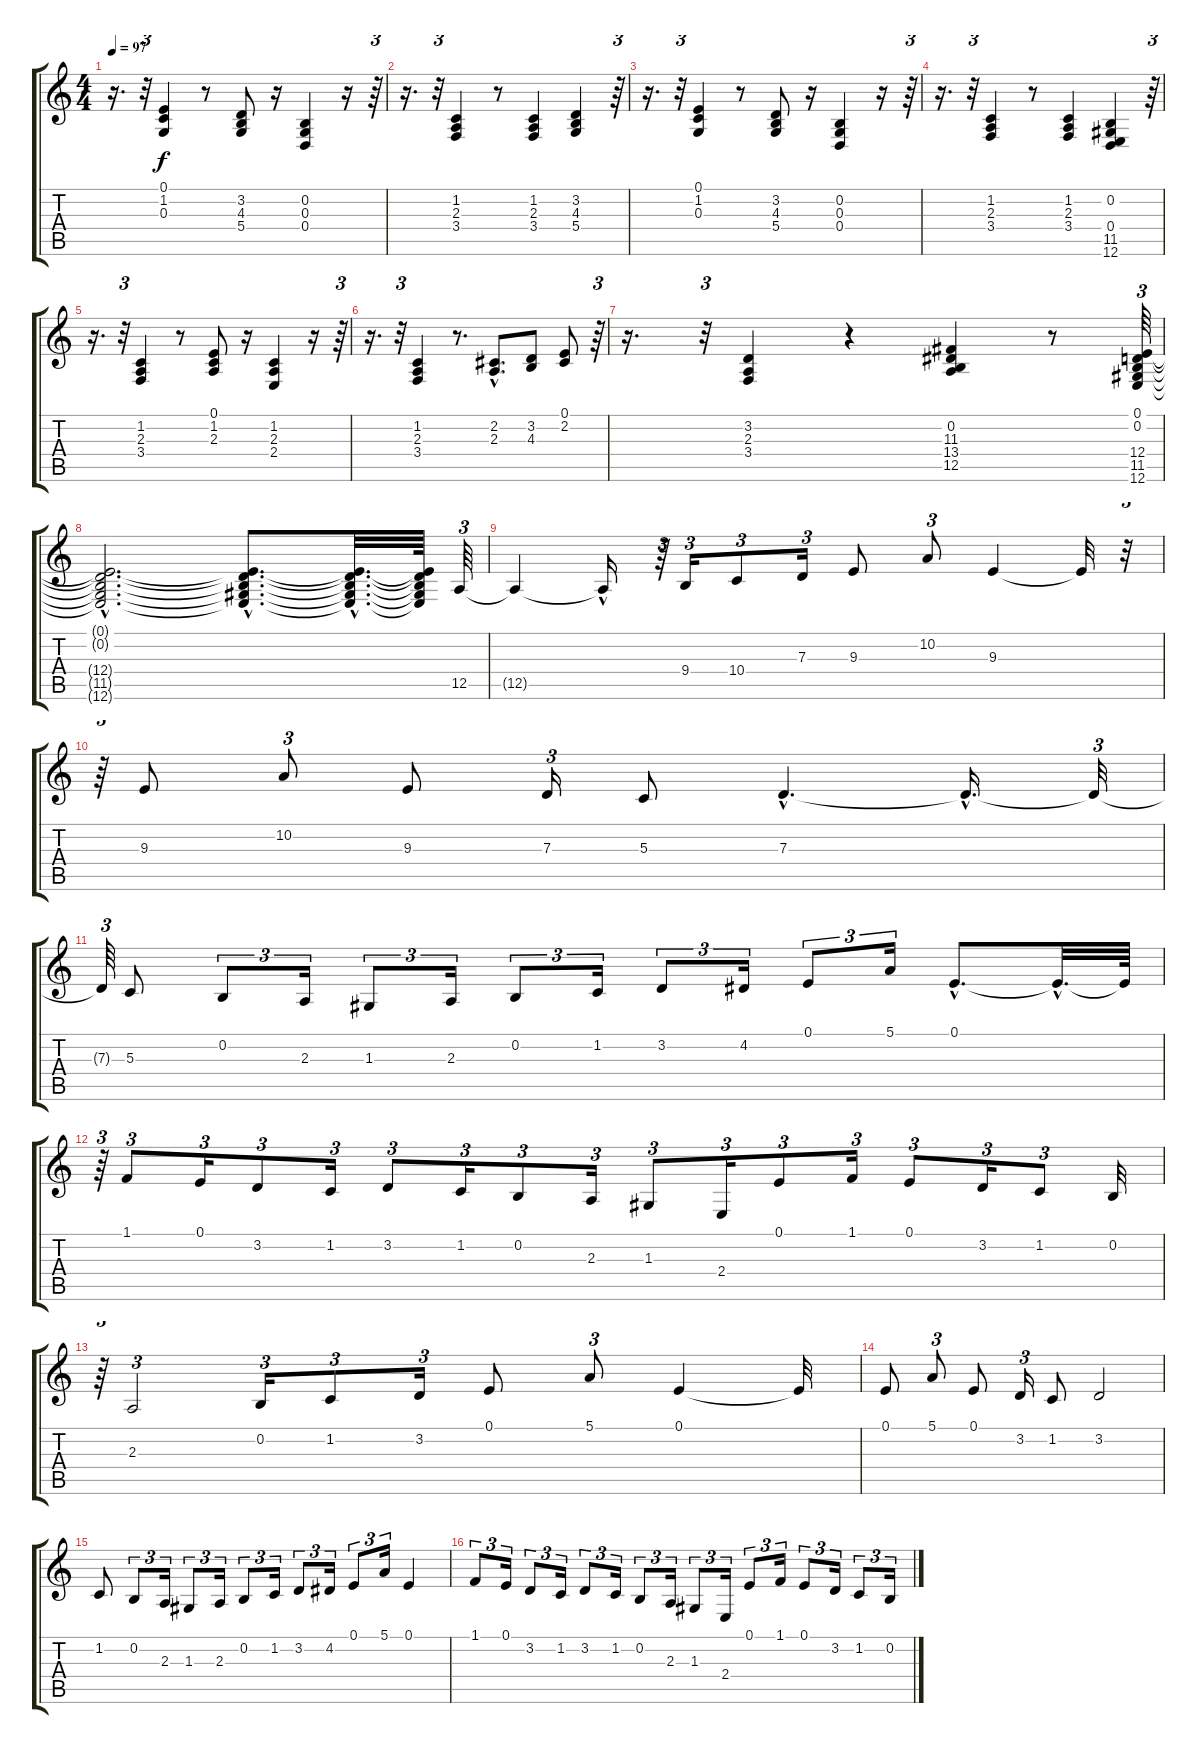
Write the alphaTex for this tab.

\track "" {instrument accordion}
\staff {score tabs}
\tuning (E4 B3 G3 D3 A2 E2) {hide}
\ts (4 4)
\tempo 97
\clef g2
\ks c
r.16{d dy f} r.32{tu (3 2)} (0.1 1.2 0.3).4 r.8 (3.2 4.3 5.4).8 r.16 (0.2 0.3 0.4).4 r.16 r.64{tu (3 2)} |
r.16{d} r.32{tu (3 2)} (1.2 2.3 3.4).4 r.8 (1.2 2.3 3.4).4 (3.2 4.3 5.4).4 r.64{tu (3 2)} |
r.16{d} r.32{tu (3 2)} (0.1 1.2 0.3).4 r.8 (3.2 4.3 5.4).8 r.16 (0.2 0.3 0.4).4 r.16 r.64{tu (3 2)} |
r.16{d} r.32{tu (3 2)} (1.2 2.3 3.4).4 r.8 (1.2 2.3 3.4).4 (0.2 0.4 11.5 12.6).4 r.64{tu (3 2)} |
r.16{d} r.32{tu (3 2)} (1.2 2.3 3.4).4 r.8 (0.1 1.2 2.3).8 r.16 (1.2 2.3 2.4).4 r.16 r.64{tu (3 2)} |
r.16{d} r.32{tu (3 2)} (1.2 2.3 3.4).4 r.8{d} (2.2{hac} 2.3).8{d} (3.2 4.3).8 (0.1 2.2).8 r.64{tu (3 2)} |
r.16{d} r.32{tu (3 2)} (3.2 2.3 3.4).4 r.4 (0.2 11.3 13.4 12.5).4 r.8 (0.1 0.2 12.4 11.5 12.6).64{tu (3 2)} |
(0.1{hac t} 0.2{hac t} 12.4{hac t} 11.5{hac t} 12.6{hac t}).2{d} (0.1{hac t} 0.2{hac t} 12.4{hac t} 11.5{hac t} 12.6{hac t}).8{d} (0.1{hac t} 0.2{hac t} 12.4{hac t} 11.5{hac t} 12.6{hac t}).32{d} (0.1{t} 0.2{t} 12.4{t} 11.5{t} 12.6{t}).64 12.5.64{tu (3 2)} |
12.5{t}.4 12.5{hac t}.16 r.64{tu (3 2)} 9.4.16{tu (3 2)} 10.4.8{tu (3 2)} 7.3.16{tu (3 2)} 9.3.8 10.2.8{tu (3 2)} 9.3.4 9.3{t}.32 r.32{tu (3 2)} |
r.64{tu (3 2)} 9.3.8 10.2.8{tu (3 2)} 9.3.8 7.3.16{tu (3 2)} 5.3.8 7.3{hac}.4{d} 7.3{hac t}.16{d} 7.3{t}.32{tu (3 2)} |
7.3{t}.64{tu (3 2)} 5.3.8 0.2.8{tu (3 2)} 2.3.16{tu (3 2)} 1.3.8{tu (3 2)} 2.3.16{tu (3 2)} 0.2.8{tu (3 2)} 1.2.16{tu (3 2)} 3.2.8{tu (3 2)} 4.2.16{tu (3 2)} 0.1.8{tu (3 2)} 5.1.16{tu (3 2)} 0.1{hac}.8{d} 0.1{hac t}.32{d} 0.1{t}.64 |
r.64{tu (3 2)} 1.1.8{tu (3 2)} 0.1.16{tu (3 2)} 3.2.8{tu (3 2)} 1.2.16{tu (3 2)} 3.2.8{tu (3 2)} 1.2.16{tu (3 2)} 0.2.8{tu (3 2)} 2.3.16{tu (3 2)} 1.3.8{tu (3 2)} 2.4.16{tu (3 2)} 0.1.8{tu (3 2)} 1.1.16{tu (3 2)} 0.1.8{tu (3 2)} 3.2.16{tu (3 2)} 1.2.8{tu (3 2)} 0.2.32 |
r.64{tu (3 2)} 2.3.2{tu (3 2)} 0.2.16{tu (3 2)} 1.2.8{tu (3 2)} 3.2.16{tu (3 2)} 0.1.8 5.1.8{tu (3 2)} 0.1.4 0.1{t}.32 |
0.1.8 5.1.8{tu (3 2)} 0.1.8 3.2.16{tu (3 2)} 1.2.8 3.2.2 |
1.2.8 0.2.8{tu (3 2)} 2.3.16{tu (3 2)} 1.3.8{tu (3 2)} 2.3.16{tu (3 2)} 0.2.8{tu (3 2)} 1.2.16{tu (3 2)} 3.2.8{tu (3 2)} 4.2.16{tu (3 2)} 0.1.8{tu (3 2)} 5.1.16{tu (3 2)} 0.1.4 |
1.1.8{tu (3 2)} 0.1.16{tu (3 2)} 3.2.8{tu (3 2)} 1.2.16{tu (3 2)} 3.2.8{tu (3 2)} 1.2.16{tu (3 2)} 0.2.8{tu (3 2)} 2.3.16{tu (3 2)} 1.3.8{tu (3 2)} 2.4.16{tu (3 2)} 0.1.8{tu (3 2)} 1.1.16{tu (3 2)} 0.1.8{tu (3 2)} 3.2.16{tu (3 2)} 1.2.8{tu (3 2)} 0.2.16{tu (3 2)}
